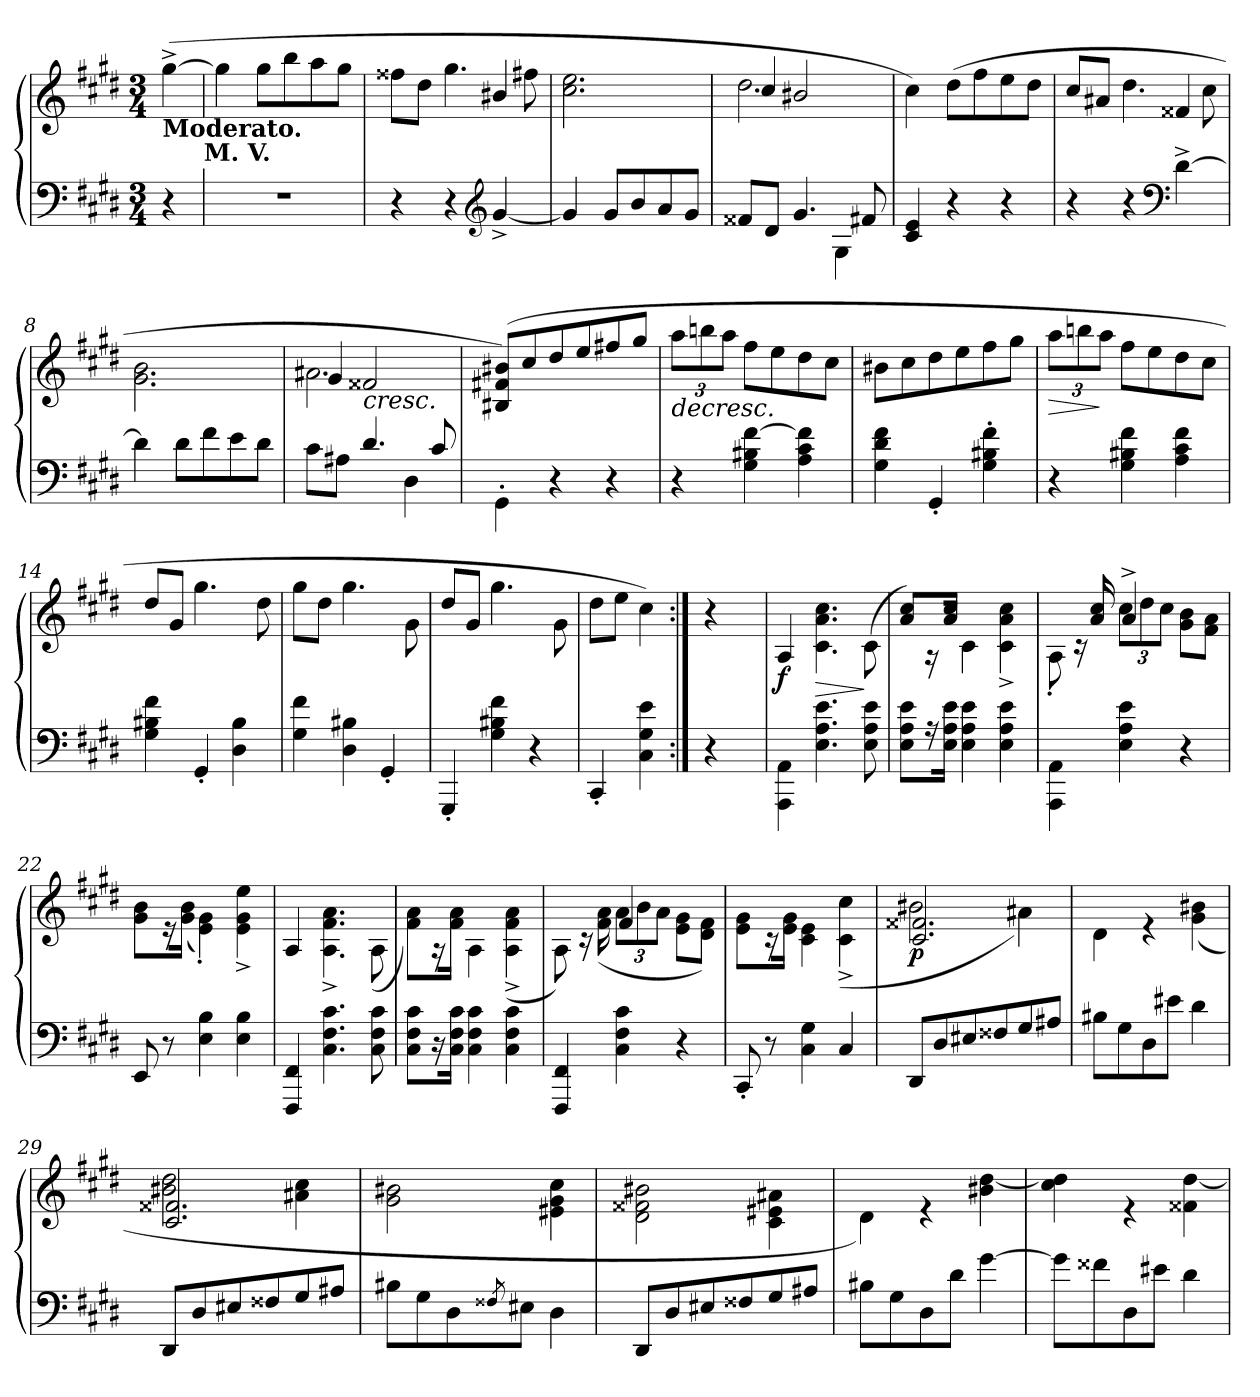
**kern	**kern	**dynam
*part1	*part1	*part1
*staff2	*staff1	*staff1/2
*clefF4	*clefG2	*
*k[f#c#g#d#]	*k[f#c#g#d#]	*
*c#:	*c#:	*
*M3/4	*M3/4	*
=1	=1	=1
*	*^	*
!	!LO:TX:b:B:t=Moderato.	!	!
4r	4ryy	(>[4gg#^\	.
!	!	!LO:TX:b:B:t=M. V.	!
=2	=2	=2	=2
2.r	2.ryy	4gg#\]	.
.	.	8gg#\L	.
.	.	8bb\	.
.	.	8aa\	.
.	.	8gg#\J	.
=3	=3	=3	=3
*	*	*^	*
4r	2.ryy	8ff##X\L	2ryy	.
.	.	8dd#\J	.	.
4r	.	4.gg#\	.	.
*clefG2	*	*	*	*
[4g#^/	.	.	4b#X/	.
.	.	8ff#X\	.	.
*	*	*v	*v	*
=4	=4	=4	=4
4g#/]	2.ryy	2.cc#\ 2.ee\	.
8g#/L	.	.	.
8b/	.	.	.
8a/	.	.	.
8g#/J	.	.	.
=5	=5	=5	=5
*^	*	*^	*
8f##X/L	2ryy	2.ryy	2.dd#\	4cc#/	.
8d#/J	.	.	.	.	.
4.g#/	.	.	.	2b#X/	.
.	4G#\	.	.	.	.
8f#X/	.	.	.	.	.
*v	*v	*	*	*	*
*	*	*v	*v	*
=6	=6	=6	=6
4c#/ 4e/	2.ryy	4cc#\)	.
4r	.	(>8dd#\L	.
.	.	8ff#\	.
4r	.	8ee\	.
.	.	8dd#\J	.
=7	=7	=7	=7
*	*	*^	*
4r	2.ryy	8cc#/L	2ryy	.
.	.	8a#X/J	.	.
4r	.	4.dd#\	.	.
*clefF4	*	*	*	*
[4d#^\	.	.	4f##X/	.
.	.	8cc#\	.	.
*	*	*v	*v	*
!!LO:LB:g=z
=8	=8	=8	=8
4d#\]	2.ryy	2.g#\ 2.b\	.
8d#\L	.	.	.
8f#\	.	.	.
8e\	.	.	.
8d#\J	.	.	.
=9	=9	=9	=9
*^	*	*^	*
8c#\L	2ryy	2ryy	2.a#X\	4g#/	.
8A#X\J	.	.	.	.	.
!	!	!	!	!	!LO:HP:b
4.d#/	.	.	.	2f##X/	<
.	4D#\	8ryy	.	.	.
8c#/	.	8ryy	.	.	.
*v	*v	*	*	*	*
*	*	*v	*v	*
=10	=10	=10	=10
4GG#'\	2.ryy	(>8B#X/ 8f#X/ 8b#X/L)	.
.	.	8cc#/	.
4r	.	8dd#/	.
.	.	8ee/	.
4r	.	8ff#X/	.
.	.	8gg#/J	.
=11	=11	=11	=11
!	!	!	!LO:HP:b
*	*	*Xbrackettup	*
4r	2.ryy	12aa\L	>
.	.	12bbn\	.
.	.	12aa\J	[
4G#\ 4B#X\ [4f#\	.	8ff#\L	.
.	.	8ee\	.
4A\ 4c#\ 4f#\]	.	8dd#\	.
.	.	8cc#\J	.
=12	=12	=12	=12
4G#\ 4d#\ 4f#\	2.ryy	8b#X\L	.
.	.	8cc#\	.
4GG#'/	.	8dd#\	.
.	.	8ee\	.
4G#\' 4B#X\' 4f#\'	.	8ff#\	.
.	.	8gg#\J	.
!!LO:LB:g=z	!!
=13	=13	=13	=13
!	!	!	!LO:HP:b
4r	2.ryy	12aa\L	>
.	.	12bbn\	.
.	.	12aa\J	]
4G#\ 4B#X\ 4f#\	.	8ff#\L	.
.	.	8ee\	.
4A\ 4c#\ 4f#\	.	8dd#\	.
.	.	8cc#\J	.
=14	=14	=14	=14
4G#\ 4B#X\ 4f#\	2.ryy	8dd#/L	.
.	.	8g#/J	.
4GG#'/	.	4.gg#\	.
4D#\ 4B#\	.	.	.
.	.	8dd#\	.
=15	=15	=15	=15
4G#\ 4f#\	2.ryy	8gg#\L	.
.	.	8dd#\J	.
4D#\ 4B#X\	.	4.gg#\	.
4GG#'/	.	.	.
.	.	8g#\	.
=16	=16	=16	=16
4GGG#'/	2.ryy	8dd#/L	.
.	.	8g#/J	.
4G#\ 4B#X\ 4f#\	.	4.gg#\	.
4r	.	.	.
.	.	8g#\	.
=17	=17	=17	=17
4CC#'/	2ryy	8dd#\L	.
.	.	8ee\J	.
4C#\ 4G#\ 4e\	.	4cc#\)	.
=18:|!	=18:|!	=18:|!	=18:|!
4r	4ryy	4r	.
=19	=19	=19	=19
!	!	!	!LO:DY:b
4AAA\ 4AA\	2.ryy	4A/	f
!	!	!	!LO:HP:b
4.E\ 4.A\ 4.e\	.	4.c#\ 4.a\ 4.cc#\	>
8E\ 8A\ 8e\	.	(<8c#\	]
=20	=20	=20	=20
8E\ 8A\ 8e\L	2.ryy	8a/ 8cc#/L)	.
16r	.	16r	.
16E\ 16A\ 16e\Jk	.	16a/ 16cc#/Jk	.
4E\ 4A\ 4e\	.	4c#\	.
4E\ 4A\ 4e\	.	4c#\^ 4a\^ 4cc#\^	.
!!LO:LB:g=z
=21	=21	=21	=21
*	*	*^	*
4AAA\ 4AA\	2.ryy	8A'\	4ryy	.
.	.	16r	.	.
.	.	16a/ 16cc#/	.	.
4E\ 4A\ 4e\	.	12cc#\L	4a^/	.
.	.	12dd#\	.	.
.	.	12cc#\J	.	.
4r	.	8g#\ 8b\L	4ryy	.
.	.	8f#\ 8a\J	.	.
*	*	*v	*v	*
=22	=22	=22	=22
8EE/	2.ryy	8g#\ 8b\L	.
8r	.	16r	.
.	.	(<16g#\ 16b\Jk	.
4E\ 4B\	.	4e\' 4g#\')	.
4E\ 4B\	.	4e\^ 4g#\^ 4ee\^	.
=23	=23	=23	=23
4FFF#/ 4FF#/	2.ryy	4A/	.
4.C#\ 4.F#\ 4.c#\	.	4.A\^ 4.f#\^ 4.a\^	.
8C#\ 8F#\ 8c#\	.	(<8A\	.
=24	=24	=24	=24
8C#\ 8F#\ 8c#\L	2.ryy	8f#\ 8a\L)	.
16r	.	16r	.
16C#\ 16F#\ 16c#\Jk	.	16f#\ 16a\Jk	.
4C#\ 4F#\ 4c#\	.	4A\	.
4C#\ 4F#\ 4c#\	.	(<4A\^ 4f#\^ 4a\^	.
=25	=25	=25	=25
*	*	*^	*
4FFF#/ 4FF#/	2.ryy	8A\)	4ryy	.
.	.	16r	.	.
.	.	(>16f#\ 16a\	.	.
4C#\ 4F#\ 4c#\	.	12a\L	4f#/	.
.	.	12b\	.	.
.	.	12a\J	.	.
4r	.	8e\ 8g#\L	4ryy	.
.	.	8d#\ 8f#\J)	.	.
*	*	*v	*v	*
=26	=26	=26	=26
8CC#'/	2.ryy	8e\ 8g#\L	.
8r	.	16r	.
.	.	16e\ 16g#\Jk	.
4C#\ 4G#\	.	4c#\ 4e\	.
4C#/	.	(>4c#\^ 4cc#\^	.
!!LO:LB:g=z
=27	=27	=27	=27
*	*	*^	*
!	!	!	!	!LO:DY:b
8DD#/L	2.ryy	2b#X\	2.c#/ 2.f##X/	p
8D#/	.	.	.	.
8E#X/	.	.	.	.
8F##X/	.	.	.	.
8G#/	.	4a#X\)	.	.
8A#X/J	.	.	.	.
*	*	*v	*v	*
=28	=28	=28	=28
8B#X\L	2.ryy	4d#\	.
8G#\	.	.	.
8D#\	.	4r	.
8e#X\J	.	.	.
4d#\	.	(>4g#\ 4b#X\	.
=29	=29	=29	=29
*	*	*^	*
8DD#/L	2.ryy	2b#X\ 2dd#\	2.c#/ 2.f##X/	.
8D#/	.	.	.	.
8E#X/	.	.	.	.
8F##X/	.	.	.	.
8G#/	.	4a#X\ 4cc#\	.	.
8A#X/J	.	.	.	.
*	*	*v	*v	*
=30	=30	=30	=30
8B#X\L	2.ryy	2g#\ 2b#X\	.
8G#\	.	.	.
8D#\	.	.	.
8qF##X/	.	.	.
8E#X\J	.	.	.
4D#\	.	4e#X\ 4g#\ 4cc#\	.
=31	=31	=31	=31
*	*	*^	*
8DD#/L	2.ryy	2d#\ 2f##X\ 2b#X\	4ryy	.
8D#/	.	.	.	.
8E#X/	.	.	4ryy	.
8F##X/	.	.	.	.
8G#/	.	4c#\ 4e#X\ 4a#X\	4ryy	.
8A#X/J	.	.	.	.
*	*	*v	*v	*
!!LO:PB:g=z
=32	=32	=32	=32
8B#X\L	2.ryy	4d#\)	.
8G#\	.	.	.
8D#\	.	4r	.
8d#\J	.	.	.
[4g#\	.	4b#X\ [4dd#\	]
=33	=33	=33	=33
8g#\L]	2.ryy	4cc#\ 4dd#\]	.
8f##X\	.	.	.
8D#\	.	4r	.
8e#X\J	.	.	.
4d#\	.	4f##X\ [4dd#\	.
*	*v	*v	*
=	=	=
*-	*-	*-
